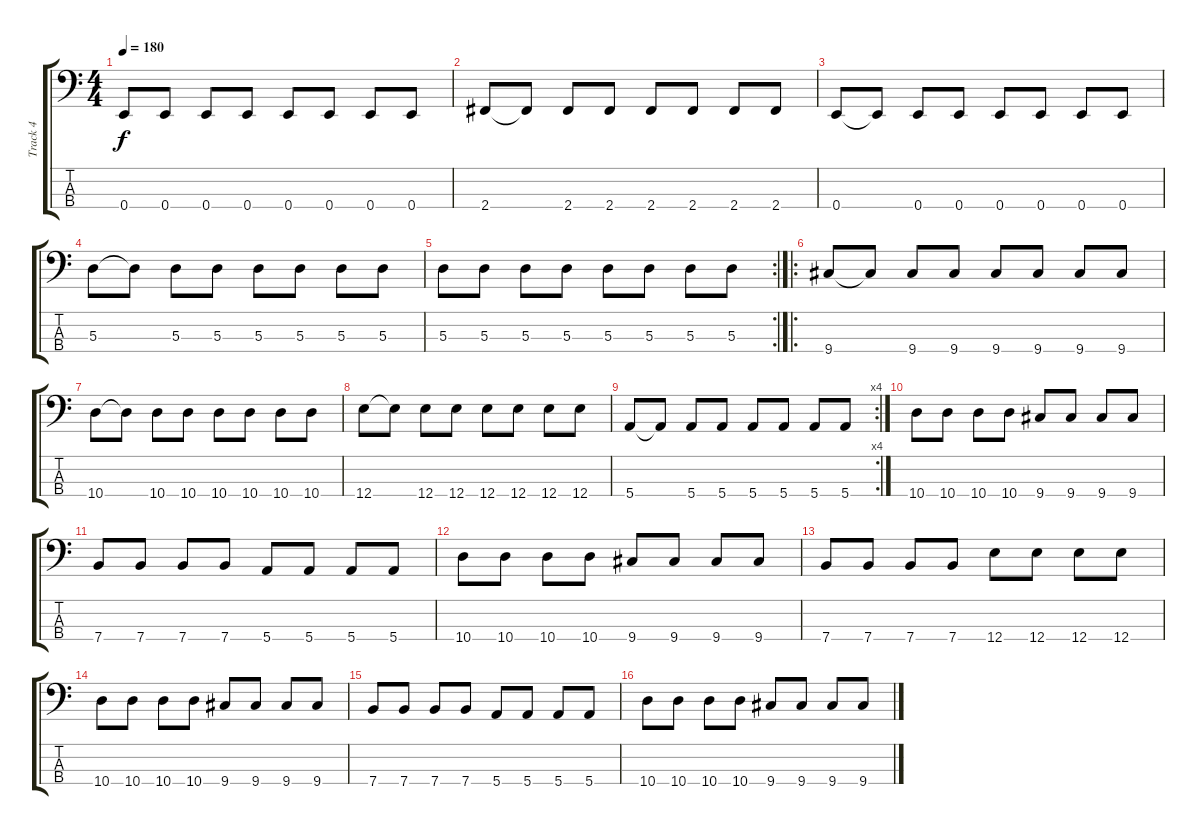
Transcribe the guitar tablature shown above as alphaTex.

\track ("Track 4" "Track 4") {instrument electricbasspick}
\staff {score tabs}
\tuning (G2 D2 A1 E1) {hide}
\ts (4 4)
\tempo 180
\clef f4
\ks c
0.4.8{dy f} 0.4.8 0.4.8 0.4.8 0.4.8 0.4.8 0.4.8 0.4.8 |
2.4.8 2.4{t}.8 2.4.8 2.4.8 2.4.8 2.4.8 2.4.8 2.4.8 |
0.4.8 0.4{t}.8 0.4.8 0.4.8 0.4.8 0.4.8 0.4.8 0.4.8 |
5.3.8 5.3{t}.8 5.3.8 5.3.8 5.3.8 5.3.8 5.3.8 5.3.8 |
\rc 2
5.3.8 5.3.8 5.3.8 5.3.8 5.3.8 5.3.8 5.3.8 5.3.8 |
\ro
9.4.8 9.4{t}.8 9.4.8 9.4.8 9.4.8 9.4.8 9.4.8 9.4.8 |
10.4.8 10.4{t}.8 10.4.8 10.4.8 10.4.8 10.4.8 10.4.8 10.4.8 |
12.4.8 12.4{t}.8 12.4.8 12.4.8 12.4.8 12.4.8 12.4.8 12.4.8 |
\rc 4
5.4.8 5.4{t}.8 5.4.8 5.4.8 5.4.8 5.4.8 5.4.8 5.4.8 |
10.4.8 10.4.8 10.4.8 10.4.8 9.4.8 9.4.8 9.4.8 9.4.8 |
7.4.8 7.4.8 7.4.8 7.4.8 5.4.8 5.4.8 5.4.8 5.4.8 |
10.4.8 10.4.8 10.4.8 10.4.8 9.4.8 9.4.8 9.4.8 9.4.8 |
7.4.8 7.4.8 7.4.8 7.4.8 12.4.8 12.4.8 12.4.8 12.4.8 |
10.4.8 10.4.8 10.4.8 10.4.8 9.4.8 9.4.8 9.4.8 9.4.8 |
7.4.8 7.4.8 7.4.8 7.4.8 5.4.8 5.4.8 5.4.8 5.4.8 |
10.4.8 10.4.8 10.4.8 10.4.8 9.4.8 9.4.8 9.4.8 9.4.8
